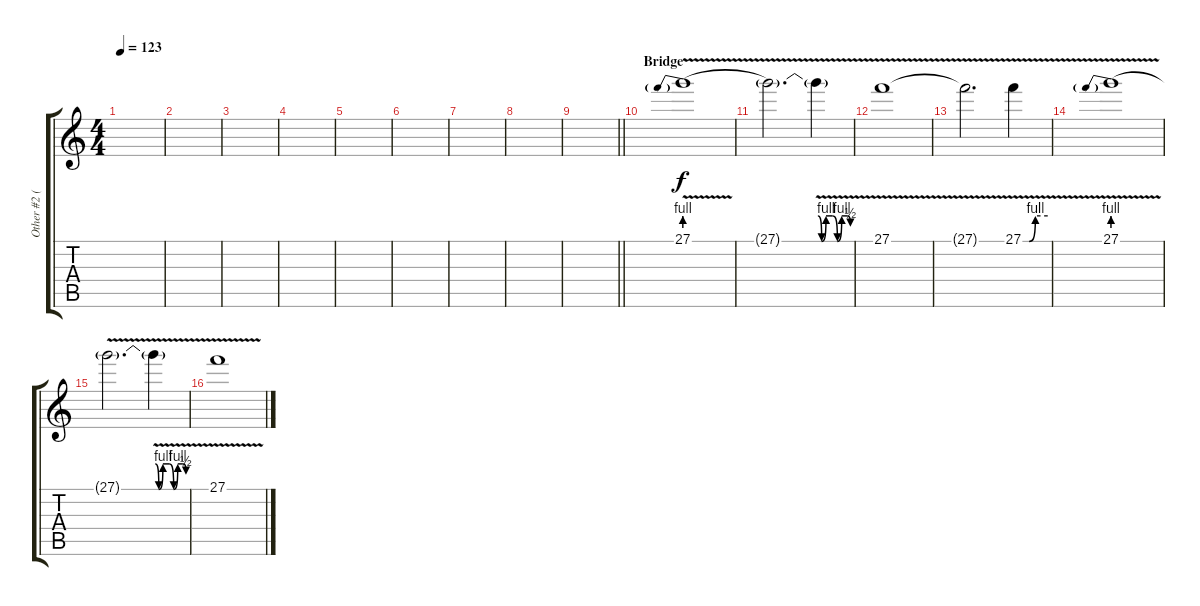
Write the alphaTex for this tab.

\track ("Other #2 (Synthesizer II)" "Other #2 (") {instrument violin}
\staff {score tabs}
\tuning (D4 A3 F3 C3 G2 D2) {hide}
\ts (4 4)
\tempo 123
\clef g2
\ks c
|
|
|
|
|
|
|
|
\barLineRight lightlight
|
\section ("" "Bridge")
27.1{be (prebend 0 4 60 4) v}.1 |
27.1{t}.2{d} 27.1{be (custom 0 4 7 0 15 4 27 4 36 0 44 4 54 4 60 2) v t}.4 |
27.1{v}.1 |
27.1{t}.2{d} 27.1{be (custom 0 0 15 0 30 4 60 4) v}.4 |
27.1{be (prebend 0 4 60 4) v}.1 |
27.1{t}.2{d} 27.1{be (custom 0 4 7 0 15 4 27 4 36 0 44 4 54 4 60 2) v t}.4 |
27.1{v}.1
